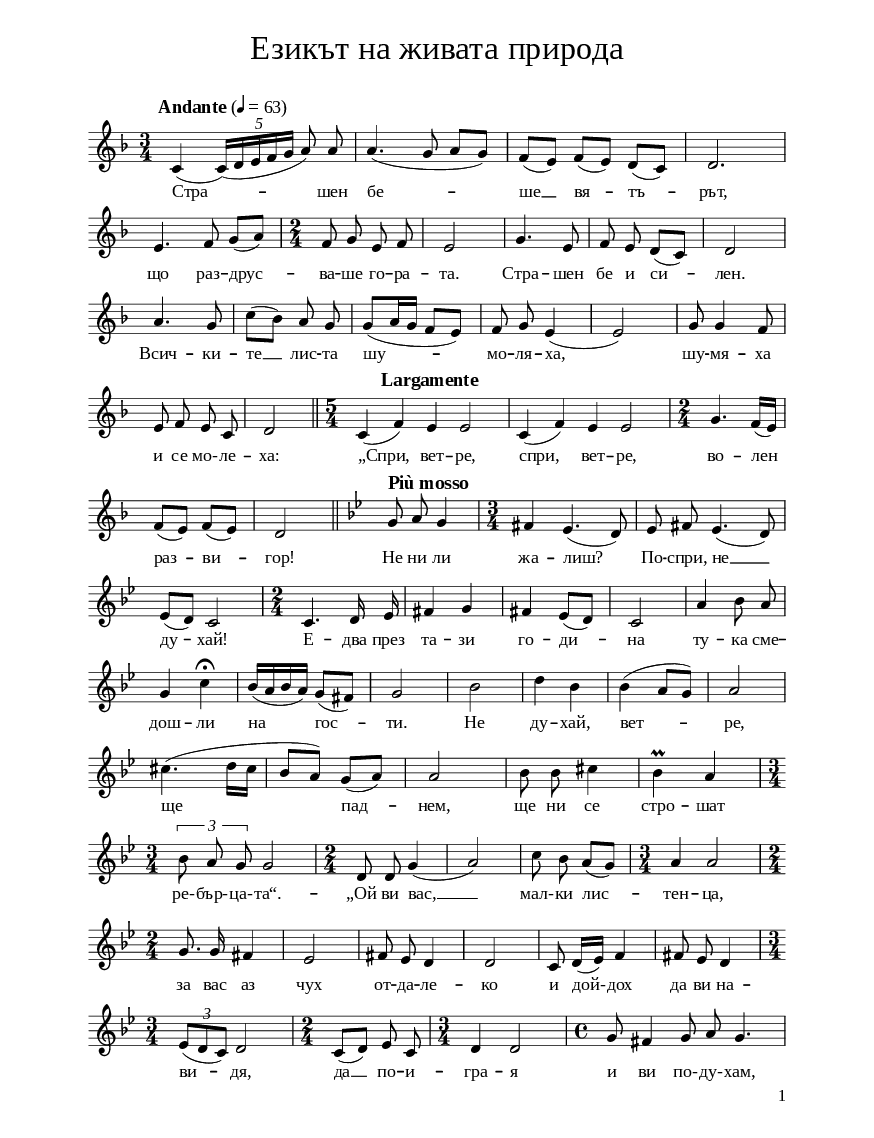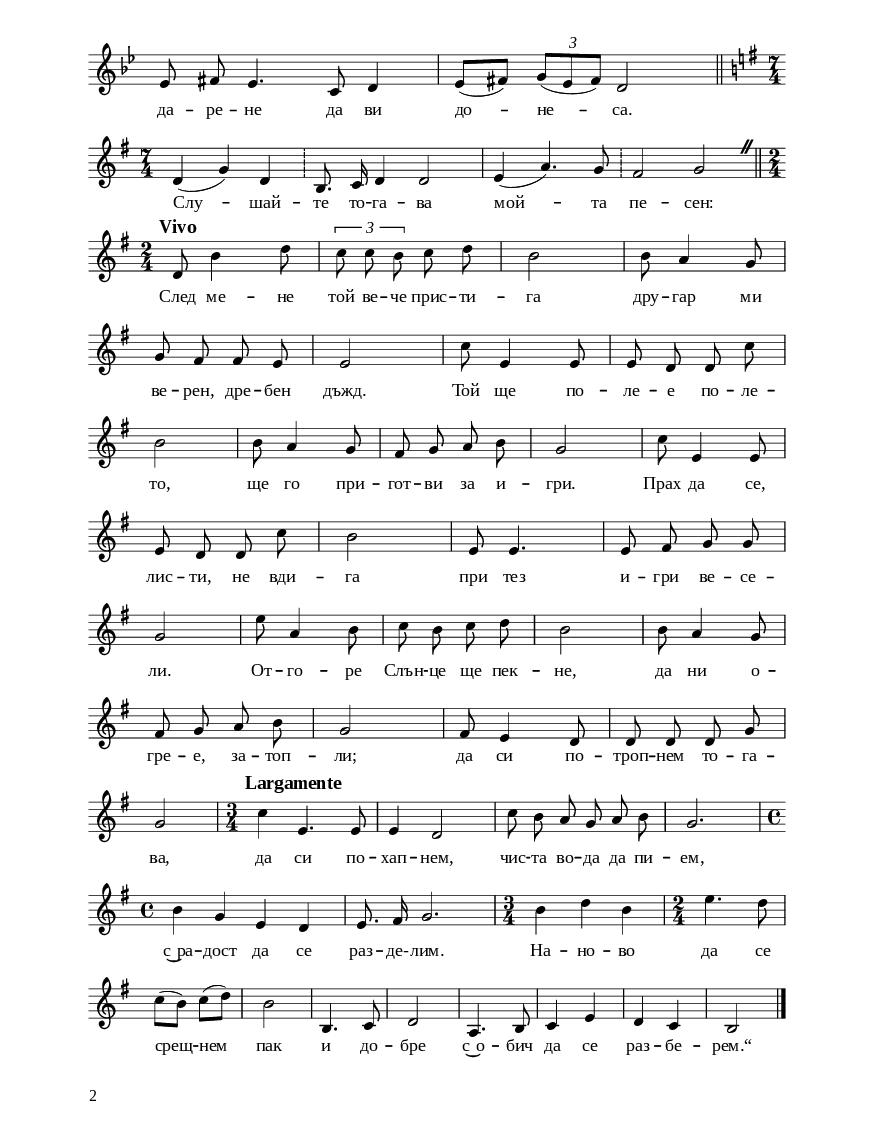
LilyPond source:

\version "2.24.4"

\include "include/globals.ily"

\bookpart {
  \label #'ref130
  \tocItem \markup "Езикът на живата природа"

  \paper {
    print-all-headers = ##t
    print-page-number = ##t
    print-first-page-number = ##t

    % put page numbers on the bottom
    oddHeaderMarkup = \markup ""
    evenHeaderMarkup = \markup ""
    oddFooterMarkup = \markup
    \fill-line {
      ""
      \if \should-print-page-number \fromproperty #'page:page-number-string
    }
    evenFooterMarkup = \markup
    \fill-line {
      \if \should-print-page-number \fromproperty #'page:page-number-string
      ""
    }

    left-margin = 1.5\cm
    right-margin = 1.5\cm
    top-margin = 1.6\cm
    bottom-margin = 1.2\cm
    ragged-bottom = ##t % do not spread the staves to fill the whole vertical space

    % change distance between staves
    system-system-spacing =
    #'((basic-distance . 9)
       (minimum-distance . 6)
       (padding . 1)
       (stretchability . 12))
  }
  \score {
    \include "include/score-layout.ily"


    \new Voice \absolute {
      \clef treble
      \key f \major
      \time 3/4
      \tempoFunc "Andante" 4 "63"
      \autoBeamOff
      c'4 ( \once \omit TupletBracket
      \times 4/5  {
        c'16 ) ( [  d'16  e'16  f'16
        g'16 ]
      }
      a'8 ) a'8  |

      a'4. ( g'8   a'8 [  g'8
      ] ) |
      f'8 ( [ e'8 ])
      f'8 ( [  e'8  ] )  d'8 ( [  c'8]) |
      d'2. \break |
      e'4. f'8  g'8 ( [
      a'8  ])
      \time 2/4 f'8 g'8 e'8  f'8 |
      e'2 | % 6
      g'4.  e'8 |
      f'8  e'8
      d'8 ( [  c'8 ]) | d'2 \break |
      a'4.  g'8 | c''8 ( [  bes'8 ]) a'8  g'8 |
      g'8 ( [ a'16   g'16]
      f'8  [ e'8 ] ) |

      f'8 g'8 e'4 ( |e'2) |
      g'8  g'4  f'8 |  \break
      e'8  f'8 e'8  c'8 | d'2 |   % 13
      \time 5/4  | \bar "||" % 13
      \tempo "        Largamente" c'4 ( f'4 )
      e'4  e'2 | % 14
      c'4 (  f'4 )  e'4  e'2 | % 15
      \time 2/4  | % 15
      g'4.  f'16 ( [  e'16 ]) \break | % 16
      f'8 ( [  e'8 ] ) f'8 ( [  e'8 ] )| % 17
      d'2 \bar "||"
      \tempo "Più mosso"
      \key g \minor | % 18
      g'8  a'8  g'4 | % 19
      \time 3/4 fis'4  es'4. ( d'8 ) |
      es'8  fis'8  es'4. ( d'8 )| \break % 21
      es'8 ( [  d'8 ])   c'2   |   % 22
      \time 2/4 c'4.  d'16  es'16 | % 23
      fis'4  g'4|  fis'4
      es'8 ( [  d'8 ])  | c'2 | % 25
      a'4 bes'8 a'8  \break  | % 26
      g'4  c''4 ^\fermata  | % 27
      \slurDown \stemUp bes'16 (
      [a'16 bes'16  a'16])
      \slurNeutral \stemNeutral
      g'8 ( [  fis'8 ] )| % 28
      g'2  | % 29
      bes'2 |  d''4  bes'4 |
      bes'4 ( a'8 [  g'8  ] ) a'2  \break | % 31
      cis''4. (  d''16 [  cis''16 ] |
      bes'8 [  a'8 ] ) % 32
      g'8 ( [  a'8 ] ) a'2 |
      bes'8  bes'8  cis''4 | % 34
      bes'4 \prall  a'4 |  \break % 35
      \time 3/4  | % 35
      \times 2/3  {
        bes'8  a'8  g'8
      }
      g'2 | \time 2/4 d'8  d'8
      g'4 ( | a'2 ) |   % 37
      c''8  bes'8  a'8 ( [  g'8 ]) |
      \time 3/4  | % 38
      a'4  a'2  | \break
      \time 2/4  | % 39
      g'8.  g'16  fis'4 |
      es'2 | % 41
      fis'8  es'8  d'4 | % 42
      d'2 | % 43
      c'8  d'16 ( [  es'16 ] ) f'4 | % 44
      fis'8 es'8  d'4 | % 46
      \time 3/4  | \break  % 46
      \once \omit TupletBracket
      \times 2/3  {
        es'8 ( [  d'8  c'8 ])
      }
      d'2 | % 47
      \time 2/4  | % 47
      c'8 ( [  d'8 ])  es'8  c'8  | % 48
      \time 3/4  | % 48
      d'4  d'2 | % 49
      \time 4/4  | % 49
      g'8  fis'4  g'8
      a'8 g'4. \break | % 51
      es'8  fis'8  es'4.  c'8
      d'4 |  es'8 ([ fis'8 ])
      \times 2/3  {
        g'8 ( [  es'8  fis'8 ] )
      } d'2 | \bar "||" \break
      \key g \major \time 7/4 | % 54
      d'4 (  g'4 )  d'4  \bar "!" b8. c'16 d'4  d'2 | % 56
      e'4 ( a'4.)   g'8  \bar "!" fis'2  g'2 \caesura \bar "||" \break
      \time 2/4  | % 58
      \tempo "Vivo" d'8 b'4  d''8 | % 59
      \tupletUp \times 2/3  {
        c''8   c''8  b'8
      } \tupletNeutral
      c''8 d''8  |
      b'2 | % 61
      b'8  a'4  g'8 | \break % 62
      g'8  fis'8  fis'8  e'8 | % 63
      e'2 | % 64
      c''8  e'4  e'8 | % 65
      e'8  d'8  d'8  c''8 | \break % 66
      b'2 | % 67
      b'8  a'4  g'8  | % 68
      fis'8  g'8  a'8  b'8 |  % 69
      g'2 |
      c''8  e'4  e'8 | \break % 71
      e'8  d'8  d'8  c''8 | % 72
      b'2  | % 73
      e'8  e'4. |   % 74
      e'8  fis'8  g'8  g'8 \break | % 75
      g'2  | % 76
      e''8  a'4  b'8 | % 77
      c''8   b'8  c''8  d''8 | % 78
      b'2 |  % 79
      b'8  a'4  g'8 |\break
      fis'8  g'8  a'8  b'8 | % 81
      g'2 | % 82
      fis'8  e'4  d'8 |
      d'8  d'8  d'8  g'8 | \break % 84
      g'2 | % 85
      \tempo "Largamente"
      \time 3/4  | % 85
      c''4  e'4.  e'8 | % 86
      e'4 d'2 | % 87
      c''8 b'8 a'8  g'8
      a'8  b'8  | % 88
      g'2. |  \break % 89
      \time 4/4  | % 89
      b'4 g'4  e'4
      d'4 |
      e'8.  fis'16  g'2.   | % 91
      \time 3/4 b'4 d''4  b'4 | \time 2/4  e''4. d''8 |  \break | % 92
      c''8 ( [  b'8 ])  c''8 ( [
      d''8 ]) | b'2 | % 93
      b4.  c'8  d'2 | % 94
      a4. b8  c'4
      e'4 | % 95
      d'4  c'4  b2 \bar "|."
    }

    \addlyrics {
      Стра --  шен
      бе --   ше __  вя -- тъ
      -- рът, що раз -- друс -- ва --
      ше го -- ра -- та. Стра -- шен
      бе и си -- лен. Всич -- ки -- те __
      лис -- та шу --
      мо -- ля -- ха, шу -- мя -- ха и се
      "мо-" -- ле -- ха: „Спри,  вет --
      ре, спри,  вет -- ре, во -- лен
      раз -- ви -- гор! Не ни
      ли жа -- лиш?  По -- спри, не __
      ду -- хай! Е -- два през та
      -- зи го -- ди -- на ту --
      ка сме -- дош -- ли на
      гос -- ти. Не ду -- хай, вет --
      ре, ще пад --
      нем, ще ни се стро -- шат "ре-" --
      "бър-" -- "ца-" -- та“. -- „Ой ви вас, __
      "мал-" -- ки лис -- тен -- ца,
      за вас аз чух от -- да -- ле -- ко
      и "дой-" -- дох да ви на -- ви
      --  дя, да __  по -- и -- гра --
      я и ви "по-" -- "ду-" -- хам, да -- ре --
      не да ви до -- не --  са.
      Слу -- шай -- те то -- га -- ва
      мой -- та пе -- сен: След ме --
      не той ве -- че прис -- ти -- га дру
      -- гар ми ве -- рен, дре -- бен
      дъжд. Той ще по -- ле -- е по --
      ле -- то, ще го при -- гот -- ви
      за и -- гри. Прах да се, лис --
      ти, не вди -- га при тез и -- гри
      ве -- се -- ли. От -- го -- ре Слън
      -- це ще пек -- не, да ни о --
      гре -- е, за -- топ -- ли; да си
      по -- троп -- нем то -- га  -- ва,
      да си по -- хап  -- нем, чис
      -- та во -- да да пи  -- ем,
      с~ра -- дост да се раз -- "де-" --
      лим. На -- но -- во да се срещ
      -- нем  пак и до -- бре с~о
      -- бич да се раз -- бе -- рем.“}

      \header {
        title = \titleFunc #'ref_desc_8 "Езикът на живата природа" "Ezikăt na živata priroda"
      }

      \midi{}

    }



  } % bookpart
